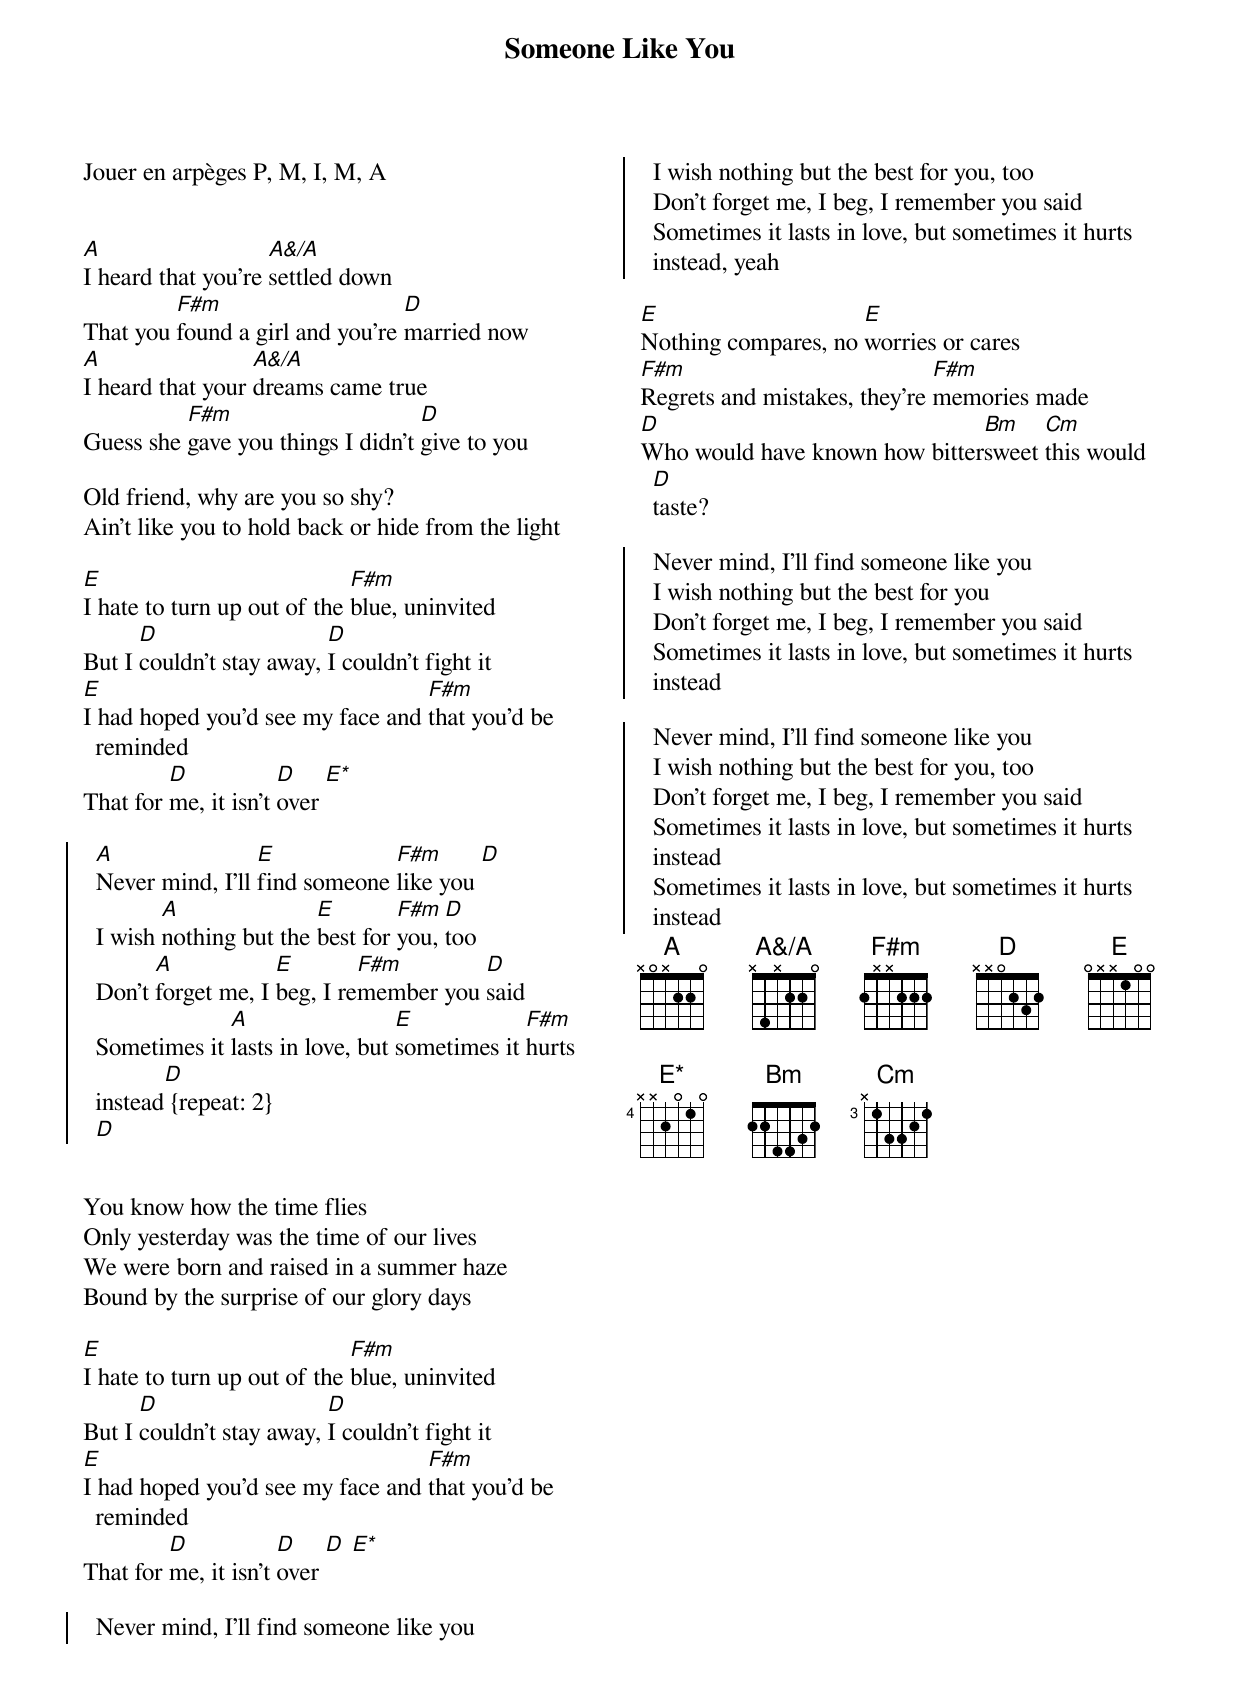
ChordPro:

{title: Someone Like You}
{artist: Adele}
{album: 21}
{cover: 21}
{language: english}
{columns: 2}
{define: A frets X 0 X 2 2 0}
{define: A&/A frets X 4 X 2 2 0}
{define: F#m frets 2 X X 2 2 2}
{define: D frets X X 0 2 3 2}
{define: E* base-fret 4 frets X X 2 0 1 0}
{define: E frets 0 X X 1 0 0}
{define: Bm frets 2 2 4 4 3 2}
{define: C#m base-fret 4 frets 0 0 2 2 1 0}

Jouer en arpèges P, M, I, M, A
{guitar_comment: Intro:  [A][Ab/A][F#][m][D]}


[A]I heard that you're [A&/A]settled down
That you [F#m]found a girl and you're [D]married now
[A]I heard that your [A&/A]dreams came true
Guess she [F#m]gave you things I didn't [D]give to you

Old friend, why are you so shy?
Ain't like you to hold back or hide from the light

{start_of_bridge}
[E]I hate to turn up out of the [F#m]blue, uninvited
But I [D]couldn't stay away, [D]I couldn't fight it
[E]I had hoped you'd see my face and [F#m]that you'd be reminded
That for [D]me, it isn't [D]over [E*]
{end_of_bridge}

{start_of_chorus}
  [A]Never mind, I'll [E]find someone [F#m]like you [D]
  I wish [A]nothing but the [E]best for [F#m]you, [D]too
  Don't [A]forget me, I [E]beg, I re[F#m]member you [D]said
  Sometimes it [A]lasts in love, but [E]sometimes it [F#m]hurts instead[D] {repeat: 2}
  [D]
{end_of_chorus}


You know how the time flies
Only yesterday was the time of our lives
We were born and raised in a summer haze
Bound by the surprise of our glory days

{start_of_bridge}
[E]I hate to turn up out of the [F#m]blue, uninvited
But I [D]couldn't stay away, [D]I couldn't fight it
[E]I had hoped you'd see my face and [F#m]that you'd be reminded
That for [D]me, it isn't [D]over [D] [E*]
{end_of_bridge}

{start_of_chorus}
  Never mind, I'll find someone like you
  I wish nothing but the best for you, too
  Don't forget me, I beg, I remember you said
  Sometimes it lasts in love, but sometimes it hurts instead, yeah
{end_of_chorus}

{start_of_bridge}
[E]Nothing compares, no [E]worries or cares
[F#m]Regrets and mistakes, they're [F#m]memories made
[D]Who would have known how bitter[Bm]sweet [Cm]this would [D]taste?
{end_of_bridge}

{start_of_chorus}
  Never mind, I'll find someone like you
  I wish nothing but the best for you
  Don't forget me, I beg, I remember you said
  Sometimes it lasts in love, but sometimes it hurts instead
{end_of_chorus}

{start_of_chorus}
  Never mind, I'll find someone like you
  I wish nothing but the best for you, too
  Don't forget me, I beg, I remember you said
  Sometimes it lasts in love, but sometimes it hurts instead
  Sometimes it lasts in love, but sometimes it hurts instead
{end_of_chorus}
